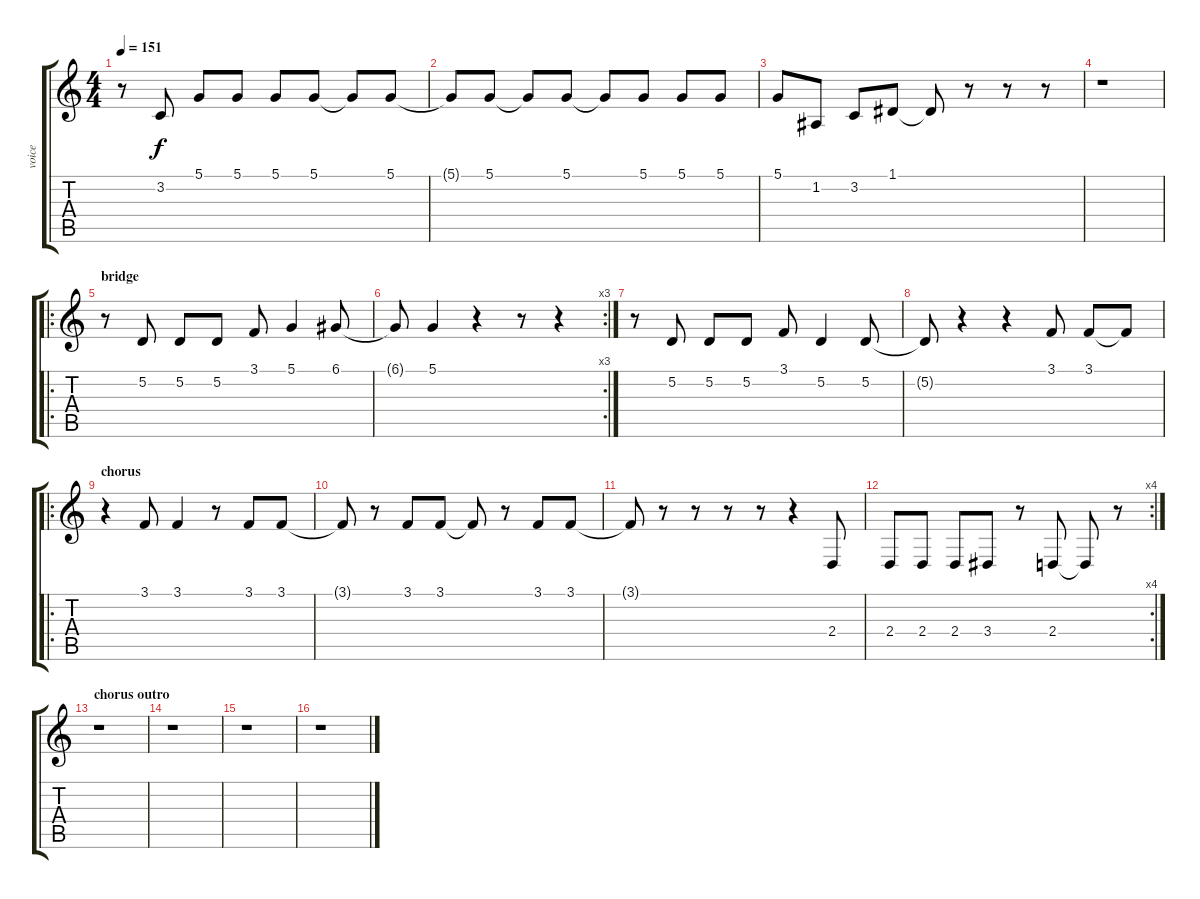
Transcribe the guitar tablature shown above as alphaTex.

\track ("voice" "voice") {instrument altosax}
\staff {score tabs}
\tuning (D4 A3 F3 C3 G2 D2) {hide}
\ts (4 4)
\tempo 151
\clef g2
\ks c
r.8{dy f} 3.2.8 5.1.8 5.1.8 5.1.8 5.1.8 5.1{t}.8 5.1.8 |
5.1{t}.8 5.1.8 5.1{t}.8 5.1.8 5.1{t}.8 5.1.8 5.1.8 5.1.8 |
5.1.8 1.2.8 3.2.8 1.1.8 1.1{t}.8 r.8 r.8 r.8 |
r.1 |
\ro
\section ("" "bridge")
r.8 5.2.8 5.2.8 5.2.8 3.1.8 5.1.4 6.1.8 |
\rc 3
6.1{t}.8 5.1.4 r.4 r.8 r.4 |
r.8 5.2.8 5.2.8 5.2.8 3.1.8 5.2.4 5.2.8 |
5.2{t}.8 r.4 r.4 3.1.8 3.1.8 3.1{t}.8 |
\ro
\section ("" "chorus")
r.4 3.1.8 3.1.4 r.8 3.1.8 3.1.8 |
3.1{t}.8 r.8 3.1.8 3.1.8 3.1{t}.8 r.8 3.1.8 3.1.8 |
3.1{t}.8 r.8 r.8 r.8 r.8 r.4 2.4.8 |
\rc 4
2.4.8 2.4.8 2.4.8 3.4.8 r.8 2.4.8 2.4{t}.8 r.8 |
\section ("" "chorus outro")
r.1 |
r.1 |
r.1 |
r.1
